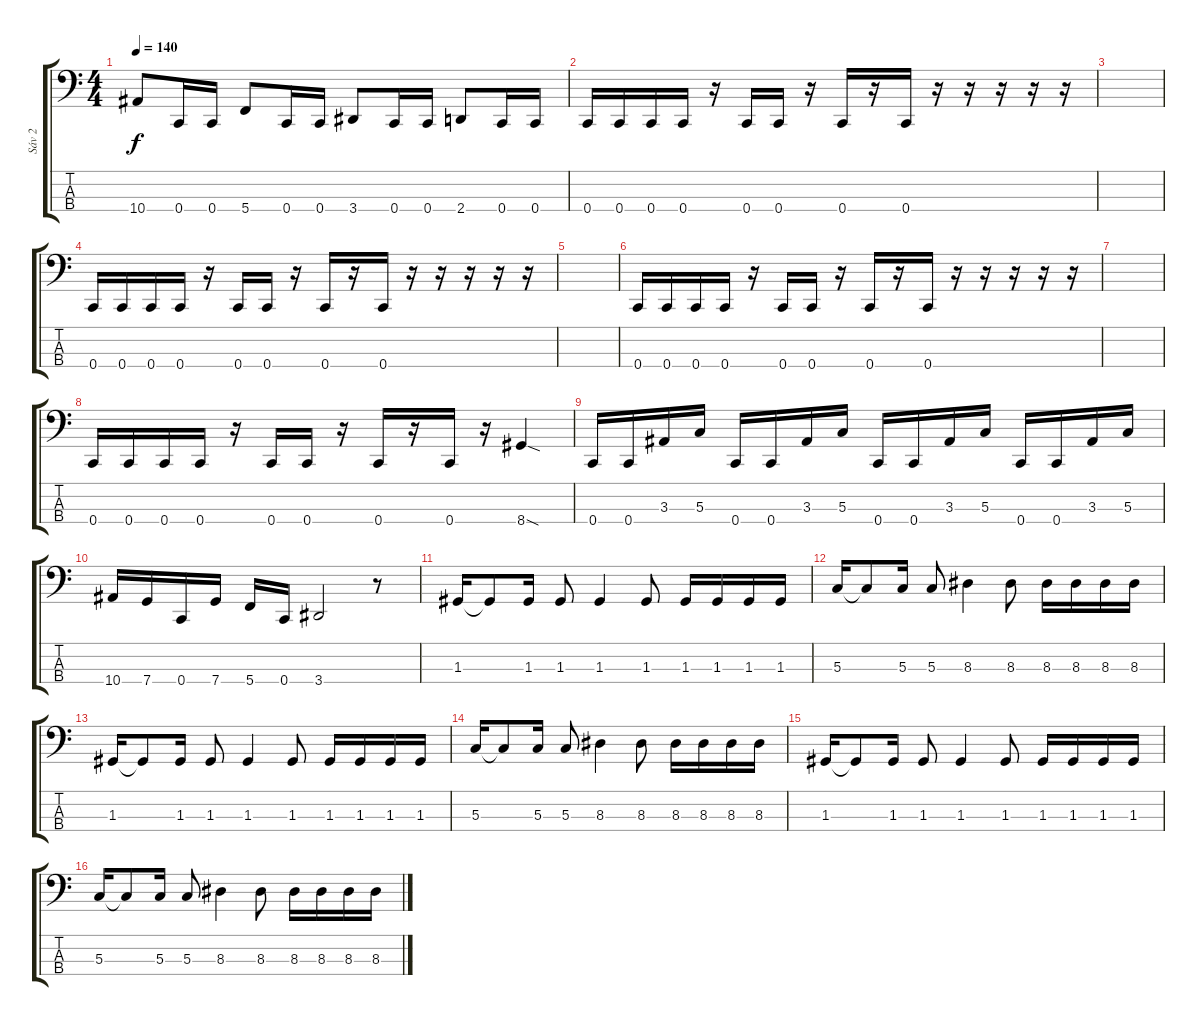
\track ("Sáv 2" "Sáv 2") {instrument electricbasspick}
\staff {score tabs}
\tuning (F2 C2 G1 C1) {hide}
\ts (4 4)
\tempo 140
\clef f4
\ks c
10.4.8{dy f} 0.4.16 0.4.16 5.4.8 0.4.16 0.4.16 3.4.8 0.4.16 0.4.16 2.4.8 0.4.16 0.4.16 |
0.4.16 0.4.16 0.4.16 0.4.16 r.16 0.4.16 0.4.16 r.16 0.4.16 r.16 0.4.16 r.16 r.16 r.16 r.16 r.16 |
|
0.4.16 0.4.16 0.4.16 0.4.16 r.16 0.4.16 0.4.16 r.16 0.4.16 r.16 0.4.16 r.16 r.16 r.16 r.16 r.16 |
|
0.4.16 0.4.16 0.4.16 0.4.16 r.16 0.4.16 0.4.16 r.16 0.4.16 r.16 0.4.16 r.16 r.16 r.16 r.16 r.16 |
|
0.4.16 0.4.16 0.4.16 0.4.16 r.16 0.4.16 0.4.16 r.16 0.4.16 r.16 0.4.16 r.16 8.4{sod}.4 |
0.4.16 0.4.16 3.3.16 5.3.16 0.4.16 0.4.16 3.3.16 5.3.16 0.4.16 0.4.16 3.3.16 5.3.16 0.4.16 0.4.16 3.3.16 5.3.16 |
10.4.16 7.4.16 0.4.16 7.4.16 5.4.16 0.4.16 3.4.2 r.8 |
1.3.16 1.3{t}.8 1.3.16 1.3.8 1.3.4 1.3.8 1.3.16 1.3.16 1.3.16 1.3.16 |
5.3.16 5.3{t}.8 5.3.16 5.3.8 8.3.4 8.3.8 8.3.16 8.3.16 8.3.16 8.3.16 |
1.3.16 1.3{t}.8 1.3.16 1.3.8 1.3.4 1.3.8 1.3.16 1.3.16 1.3.16 1.3.16 |
5.3.16 5.3{t}.8 5.3.16 5.3.8 8.3.4 8.3.8 8.3.16 8.3.16 8.3.16 8.3.16 |
1.3.16 1.3{t}.8 1.3.16 1.3.8 1.3.4 1.3.8 1.3.16 1.3.16 1.3.16 1.3.16 |
5.3.16 5.3{t}.8 5.3.16 5.3.8 8.3.4 8.3.8 8.3.16 8.3.16 8.3.16 8.3.16
